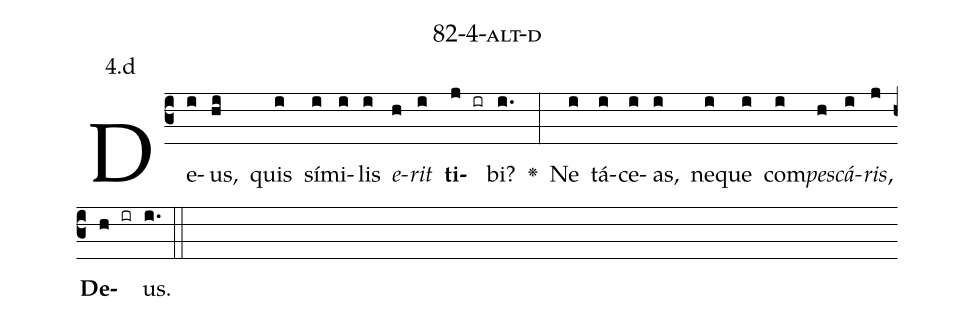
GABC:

name: 82-4-alt-d;
annotation: 4.d;
%%
(c3)De(i)us,(hi) quis(i) sí(i)mi(i)lis(i) <i>e</i>(h)<i>rit</i>(i) <b>ti</b>(j ir)bi?(i.) <v>\greheightstar</v>(:) Ne(i) tá(i)ce(i)as,(i) ne(i)que(i) com(i)<i>pes</i>(h)<i>cá</i>(i)<i>ris</i>,(j) <b>De</b>(h ir)us.(i.) (::)


%E(i) u(h) o(i) u(j) a(h) e.(i.) (::)
